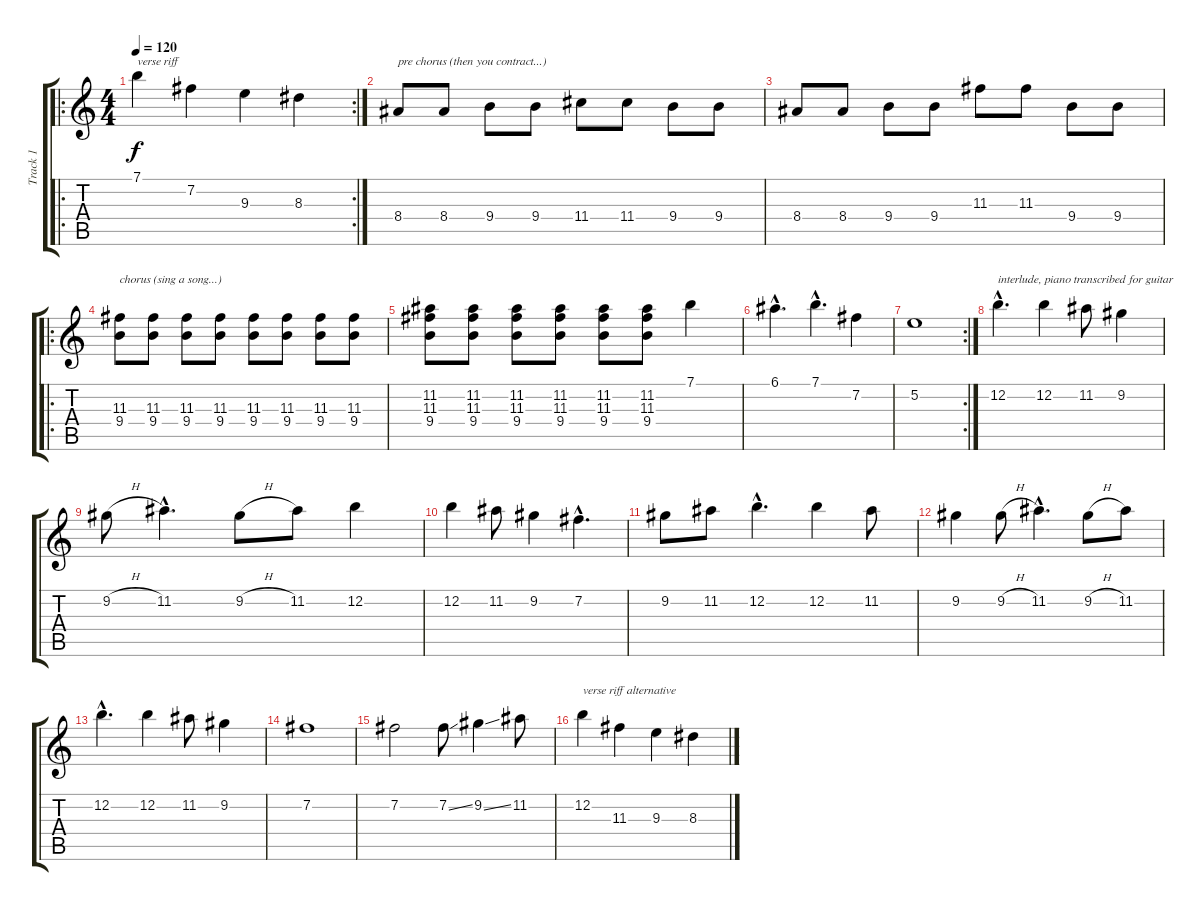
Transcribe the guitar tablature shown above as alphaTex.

\track ("Track 1" "Track 1") {instrument distortionguitar}
\staff {score tabs}
\tuning (E4 B3 G3 D3 A2 E2) {hide}
\ro
\rc 2
\ts (4 4)
\tempo 120
\clef g2
\ks c
7.1.4{txt "verse riff" dy f instrument distortionguitar} 7.2.4 9.3.4 8.3.4 |
8.4.8{txt "pre chorus (then you contract...)"} 8.4.8 9.4.8 9.4.8 11.4.8 11.4.8 9.4.8 9.4.8 |
8.4.8 8.4.8 9.4.8 9.4.8 11.3.8 11.3.8 9.4.8 9.4.8 |
\ro
(11.3 9.4).8{txt "chorus (sing a song...)"} (11.3 9.4).8 (11.3 9.4).8 (11.3 9.4).8 (11.3 9.4).8 (11.3 9.4).8 (11.3 9.4).8 (11.3 9.4).8 |
(11.2 11.3 9.4).8 (11.2 11.3 9.4).8 (11.2 11.3 9.4).8 (11.2 11.3 9.4).8 (11.2 11.3 9.4).8 (11.2 11.3 9.4).8 7.1.4 |
6.1{hac}.4{d} 7.1{hac}.4{d} 7.2.4 |
\rc 2
5.2.1 |
12.2{hac}.4{d txt "interlude, piano transcribed for guitar"} 12.2.4 11.2.8 9.2.4 |
9.2{h}.8 11.2{hac}.4{d} 9.2{h}.8 11.2.8 12.2.4 |
12.2.4 11.2.8 9.2.4 7.2{hac}.4{d} |
9.2.8 11.2.8 12.2{hac}.4{d} 12.2.4 11.2.8 |
9.2.4 9.2{h}.8 11.2{hac}.4{d} 9.2{h}.8 11.2.8 |
12.2{hac}.4{d} 12.2.4 11.2.8 9.2.4 |
7.2.1 |
7.2.2 7.2{ss}.8 9.2{ss}.4 11.2.8 |
12.2.4{txt "verse riff alternative"} 11.3.4 9.3.4 8.3.4
